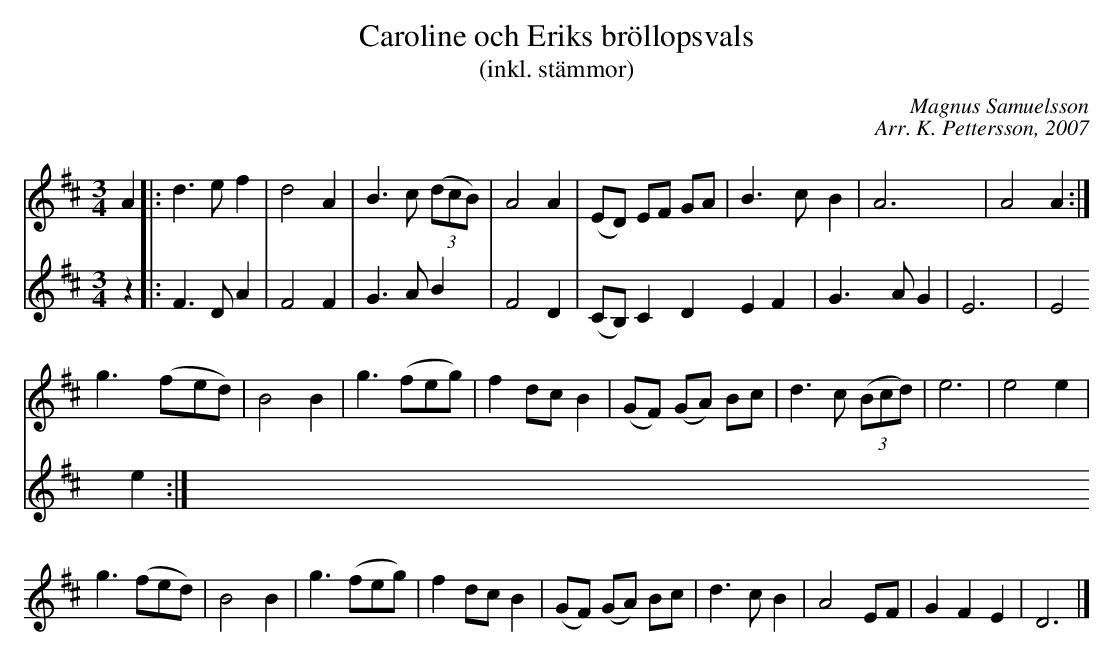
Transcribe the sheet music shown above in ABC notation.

X:1
T: Caroline och Eriks bröllopsvals
T: (inkl. stämmor)
C: Magnus Samuelsson
C: Arr. K. Pettersson, 2007
M: 3/4
L: 1/4
K: D
V:1
A |: d>ef | d2A | B>c ((3d/c/B/) | A2A | (E/D/) E/F/ G/A/ | B>cB | A3 | A2A :|
g>(fe/d/) | B2B | g>(fe/g/) | fd/c/B | (G/F/) (G/A/) B/c/ | d>c ((3B/c/d/) | e3 | e2e |
g>(fe/d/) | B2B | g>(fe/g/) | fd/c/B | (G/F/) (G/A/) B/c/ | d>cB | A2E/F/ | GFE | D3 |]
V:2
z |: F>DA | F2F | G>AB | F2D | (C/B,/) CD EF | G>AG | E3 | E2e :|
